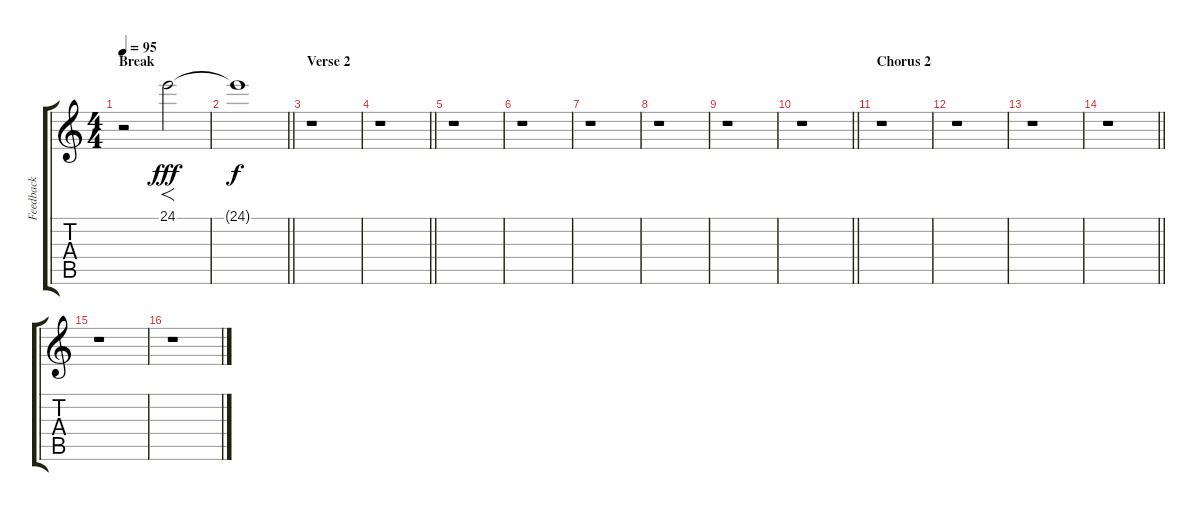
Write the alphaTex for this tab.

\track ("Feedback" "Feedback") {instrument seashore}
\staff {score tabs}
\tuning (E4 B3 G3 D3 A2 E2) {hide}
\ts (4 4)
\section ("" "Break")
\tempo 95
\clef g2
\ks c
r.2{dy fff instrument distortionguitar} 24.1.2{f} |
\barLineRight lightlight
24.1{t}.1{dy f} |
\section ("" "Verse 2")
r.1 |
\barLineRight lightlight
r.1 |
r.1 |
r.1 |
r.1 |
r.1 |
r.1 |
\barLineRight lightlight
r.1 |
\section ("" "Chorus 2")
r.1 |
r.1 |
r.1 |
\barLineRight lightlight
r.1 |
r.1 |
r.1
